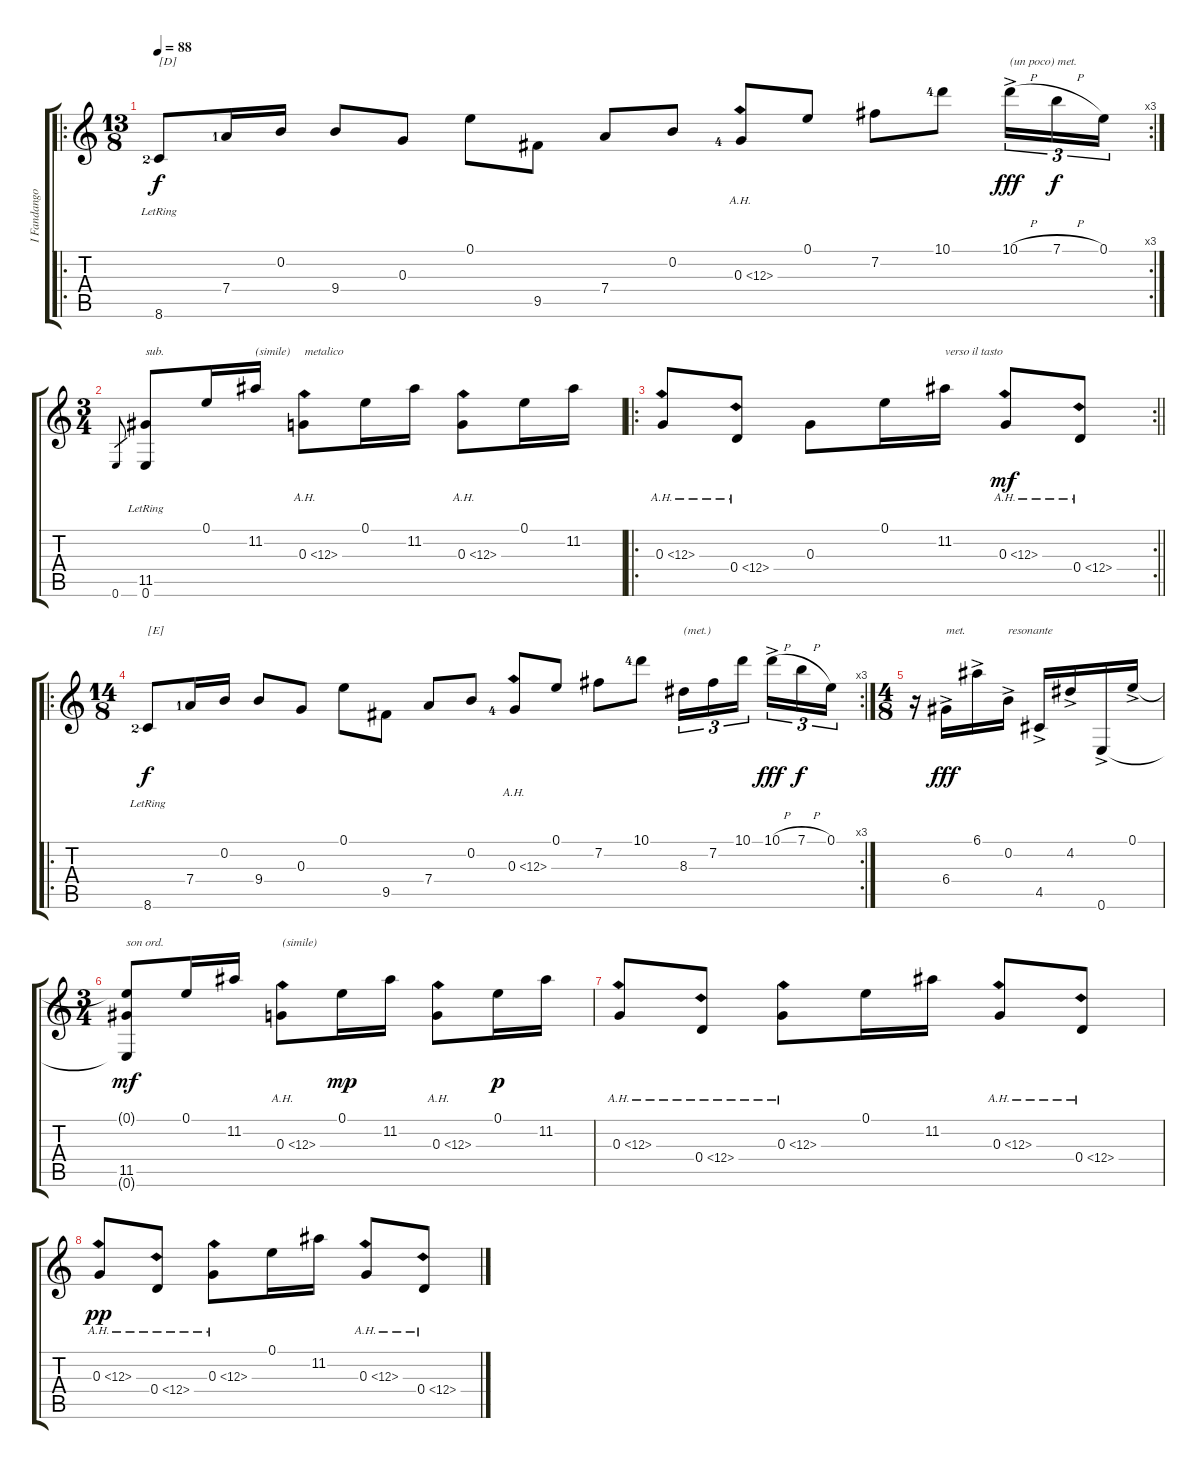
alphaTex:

\track ("I Fandangos Y Boleros" "I Fandango") {instrument acousticguitarnylon}
\staff {score tabs}
\tuning (E4 B3 G3 D3 A2 E2) {hide}
\ro
\rc 3
\ts (13 8)
\tempo 88
\clef g2
\ks c
8.6{lr lf 3}.8{txt "[D]" dy f} 7.4{lf 2}.16 0.2.16 9.4.8 0.3.8 0.1.8 9.5.8 7.4.8 0.2.8 0.3{ah 12 lf 5}.8 0.1.8 7.2.8 10.1{lf 5}.8 10.1{h ac}.16{tu (3 2) txt "(un poco) met." dy fff} 7.1{h}.16{tu (3 2) dy f} 0.1.16{tu (3 2)} |
\ts (3 4)
0.6.8{gr} (11.5{lr} 0.6{lr}).8{txt "sub."} 0.1.16 11.2.16{txt "(simile)"} 0.3{ah 12}.8{txt "metalico"} 0.1.16 11.2.16 0.3{ah 12}.8 0.1.16 11.2.16 |
\ro
\rc 2
\barLineRight lightlight
0.3{ah 12}.8 0.4{ah 12}.8 0.3.8 0.1.16 11.2.16{txt "verso il tasto"} 0.3{ah 12}.8{dy mf} 0.4{ah 12}.8 |
\ro
\rc 3
\ts (14 8)
8.6{lr lf 3}.8{txt "[E]" dy f} 7.4{lf 2}.16 0.2.16 9.4.8 0.3.8 0.1.8 9.5.8 7.4.8 0.2.8 0.3{ah 12 lf 5}.8 0.1.8 7.2.8 10.1{lf 5}.8 8.3.16{tu (3 2) txt "(met.)"} 7.2.16{tu (3 2)} 10.1.16{tu (3 2)} 10.1{h ac}.16{tu (3 2) dy fff} 7.1{h}.16{tu (3 2) dy f} 0.1.16{tu (3 2)} |
\ts (4 8)
r.16 6.4{ac}.16{txt "met." dy fff} 6.1{ac}.16 0.2{ac}.16{txt "resonante"} 4.5{ac}.16 4.2{ac}.16 0.6{ac}.16 0.1{ac}.16 |
\ts (3 4)
(0.1{t} 11.5 0.6{t}).8{txt "son ord." dy mf} 0.1.16 11.2.16 0.3{ah 12}.8{txt "(simile)"} 0.1.16{dy mp} 11.2.16 0.3{ah 12}.8 0.1.16{dy p} 11.2.16 |
0.3{ah 12}.8 0.4{ah 12}.8 0.3{ah 12}.8 0.1.16 11.2.16 0.3{ah 12}.8 0.4{ah 12}.8 |
0.3{ah 12}.8{dy pp} 0.4{ah 12}.8 0.3{ah 12}.8 0.1.16 11.2.16 0.3{ah 12}.8 0.4{ah 12}.8
